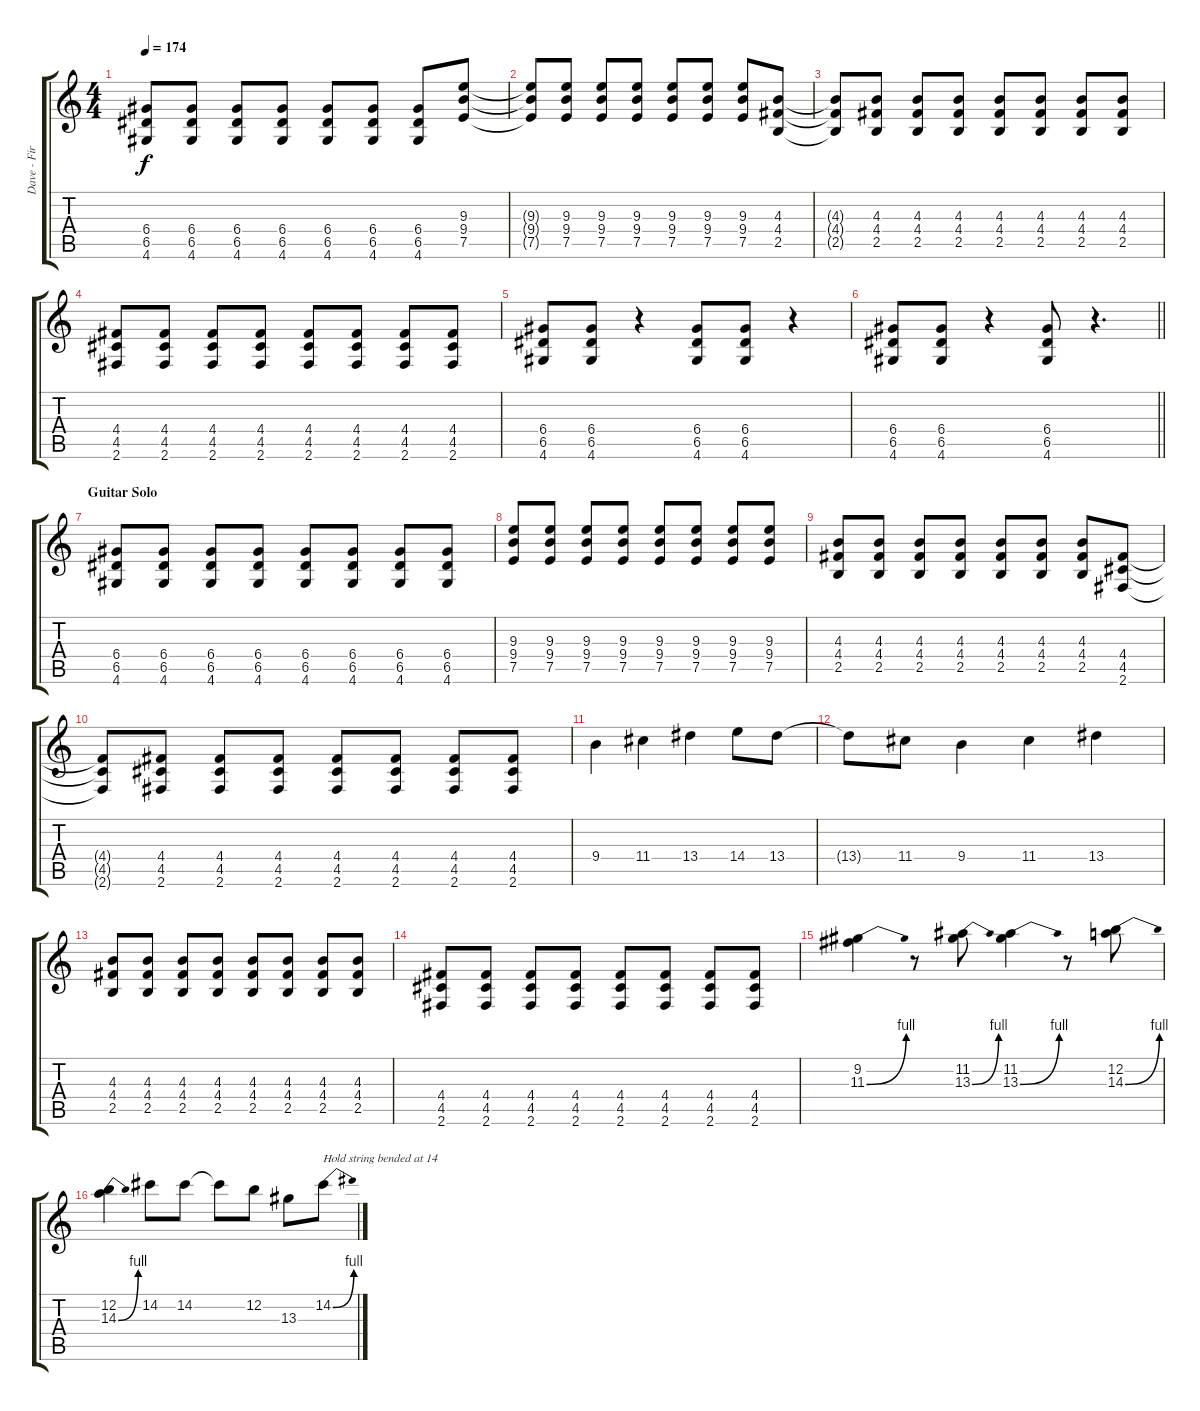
\track ("Dave - First" "Dave - Fir") {instrument distortionguitar}
\staff {score tabs}
\tuning (E4 B3 G3 D3 A2 E2) {hide}
\ts (4 4)
\tempo 174
\clef g2
\ks c
(6.4{t} 6.5{t} 4.6{t}).8{dy f} (6.4 6.5 4.6).8 (6.4 6.5 4.6).8 (6.4 6.5 4.6).8 (6.4 6.5 4.6).8 (6.4 6.5 4.6).8 (6.4 6.5 4.6).8 (9.3 9.4 7.5).8 |
(9.3{t} 9.4{t} 7.5{t}).8 (9.3 9.4 7.5).8 (9.3 9.4 7.5).8 (9.3 9.4 7.5).8 (9.3 9.4 7.5).8 (9.3 9.4 7.5).8 (9.3 9.4 7.5).8 (4.3 4.4 2.5).8 |
(4.3{t} 4.4{t} 2.5{t}).8 (4.3 4.4 2.5).8 (4.3 4.4 2.5).8 (4.3 4.4 2.5).8 (4.3 4.4 2.5).8 (4.3 4.4 2.5).8 (4.3 4.4 2.5).8 (4.3 4.4 2.5).8 |
(4.4 4.5 2.6).8 (4.4 4.5 2.6).8 (4.4 4.5 2.6).8 (4.4 4.5 2.6).8 (4.4 4.5 2.6).8 (4.4 4.5 2.6).8 (4.4 4.5 2.6).8 (4.4 4.5 2.6).8 |
(6.4 6.5 4.6).8 (6.4 6.5 4.6).8 r.4 (6.4 6.5 4.6).8 (6.4 6.5 4.6).8 r.4 |
\barLineRight lightlight
(6.4 6.5 4.6).8 (6.4 6.5 4.6).8 r.4 (6.4 6.5 4.6).8 r.4{d} |
\section ("" "Guitar Solo")
(6.4 6.5 4.6).8{volume 12} (6.4 6.5 4.6).8 (6.4 6.5 4.6).8 (6.4 6.5 4.6).8 (6.4 6.5 4.6).8 (6.4 6.5 4.6).8 (6.4 6.5 4.6).8 (6.4 6.5 4.6).8 |
(9.3 9.4 7.5).8 (9.3 9.4 7.5).8 (9.3 9.4 7.5).8 (9.3 9.4 7.5).8 (9.3 9.4 7.5).8 (9.3 9.4 7.5).8 (9.3 9.4 7.5).8 (9.3 9.4 7.5).8 |
(4.3 4.4 2.5).8 (4.3 4.4 2.5).8 (4.3 4.4 2.5).8 (4.3 4.4 2.5).8 (4.3 4.4 2.5).8 (4.3 4.4 2.5).8 (4.3 4.4 2.5).8 (4.4 4.5 2.6).8 |
(4.4{t} 4.5{t} 2.6{t}).8 (4.4 4.5 2.6).8 (4.4 4.5 2.6).8 (4.4 4.5 2.6).8 (4.4 4.5 2.6).8 (4.4 4.5 2.6).8 (4.4 4.5 2.6).8 (4.4 4.5 2.6).8 |
9.4.4{volume 14} 11.4.4 13.4.4 14.4.8 13.4.8 |
13.4{t}.8 11.4.8 9.4.4 11.4.4 13.4.4 |
(4.3 4.4 2.5).8{volume 12} (4.3 4.4 2.5).8 (4.3 4.4 2.5).8 (4.3 4.4 2.5).8 (4.3 4.4 2.5).8 (4.3 4.4 2.5).8 (4.3 4.4 2.5).8 (4.3 4.4 2.5).8 |
(4.4 4.5 2.6).8 (4.4 4.5 2.6).8 (4.4 4.5 2.6).8 (4.4 4.5 2.6).8 (4.4 4.5 2.6).8 (4.4 4.5 2.6).8 (4.4 4.5 2.6).8 (4.4 4.5 2.6).8 |
(9.2 11.3{be (bend 0 0 60 4)}).4{volume 14} r.8 (11.2 13.3{be (bend 0 0 60 4)}).8 (11.2 13.3{be (bend 0 0 60 4)}).4 r.8 (12.2 14.3{be (bend 0 0 60 4)}).8 |
(12.2 14.3{be (bend 0 0 60 4)}).4 14.2.8 14.2.8 14.2{t}.8 12.2.8 13.3.8 14.2{be (bend 0 0 60 4)}.8{txt "Hold string bended at 14"}
